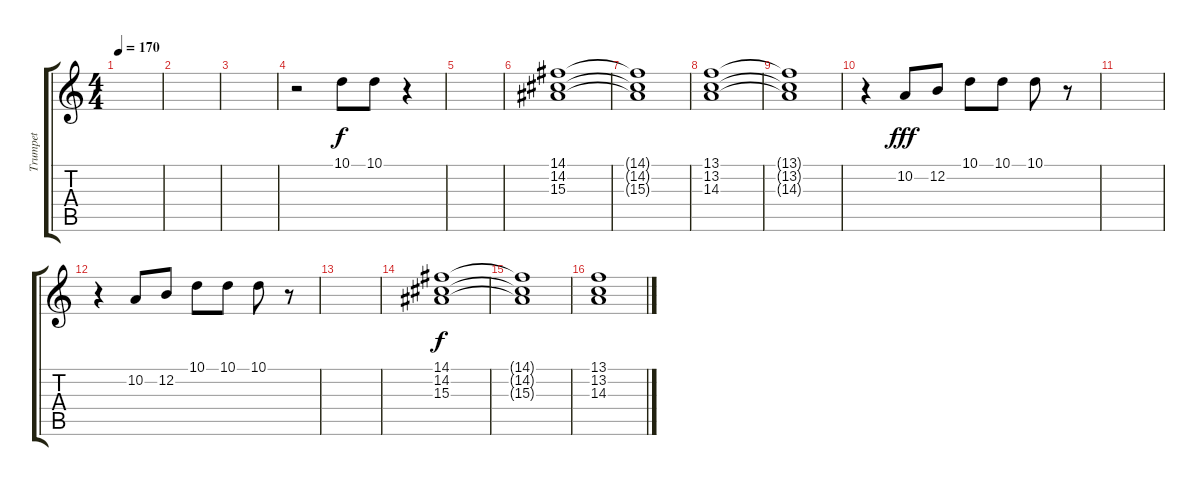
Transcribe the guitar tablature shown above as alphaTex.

\track ("Trumpet" "Trumpet") {instrument trumpet}
\staff {score tabs}
\tuning (E4 B3 G3 D3 A2 E2) {hide}
\ts (4 4)
\tempo 170
\clef g2
\ks c
|
|
|
r.2 10.1.8 10.1.8 r.4 |
|
(14.1 14.2 15.3).1{dy f} |
(14.1{t} 14.2{t} 15.3{t}).1 |
(13.1 13.2 14.3).1 |
(13.1{t} 13.2{t} 14.3{t}).1 |
r.4 10.2.8{dy fff} 12.2.8 10.1.8 10.1.8 10.1.8 r.8 |
|
r.4 10.2.8 12.2.8 10.1.8 10.1.8 10.1.8 r.8 |
|
(14.1 14.2 15.3).1{dy f} |
(14.1{t} 14.2{t} 15.3{t}).1 |
(13.1 13.2 14.3).1
